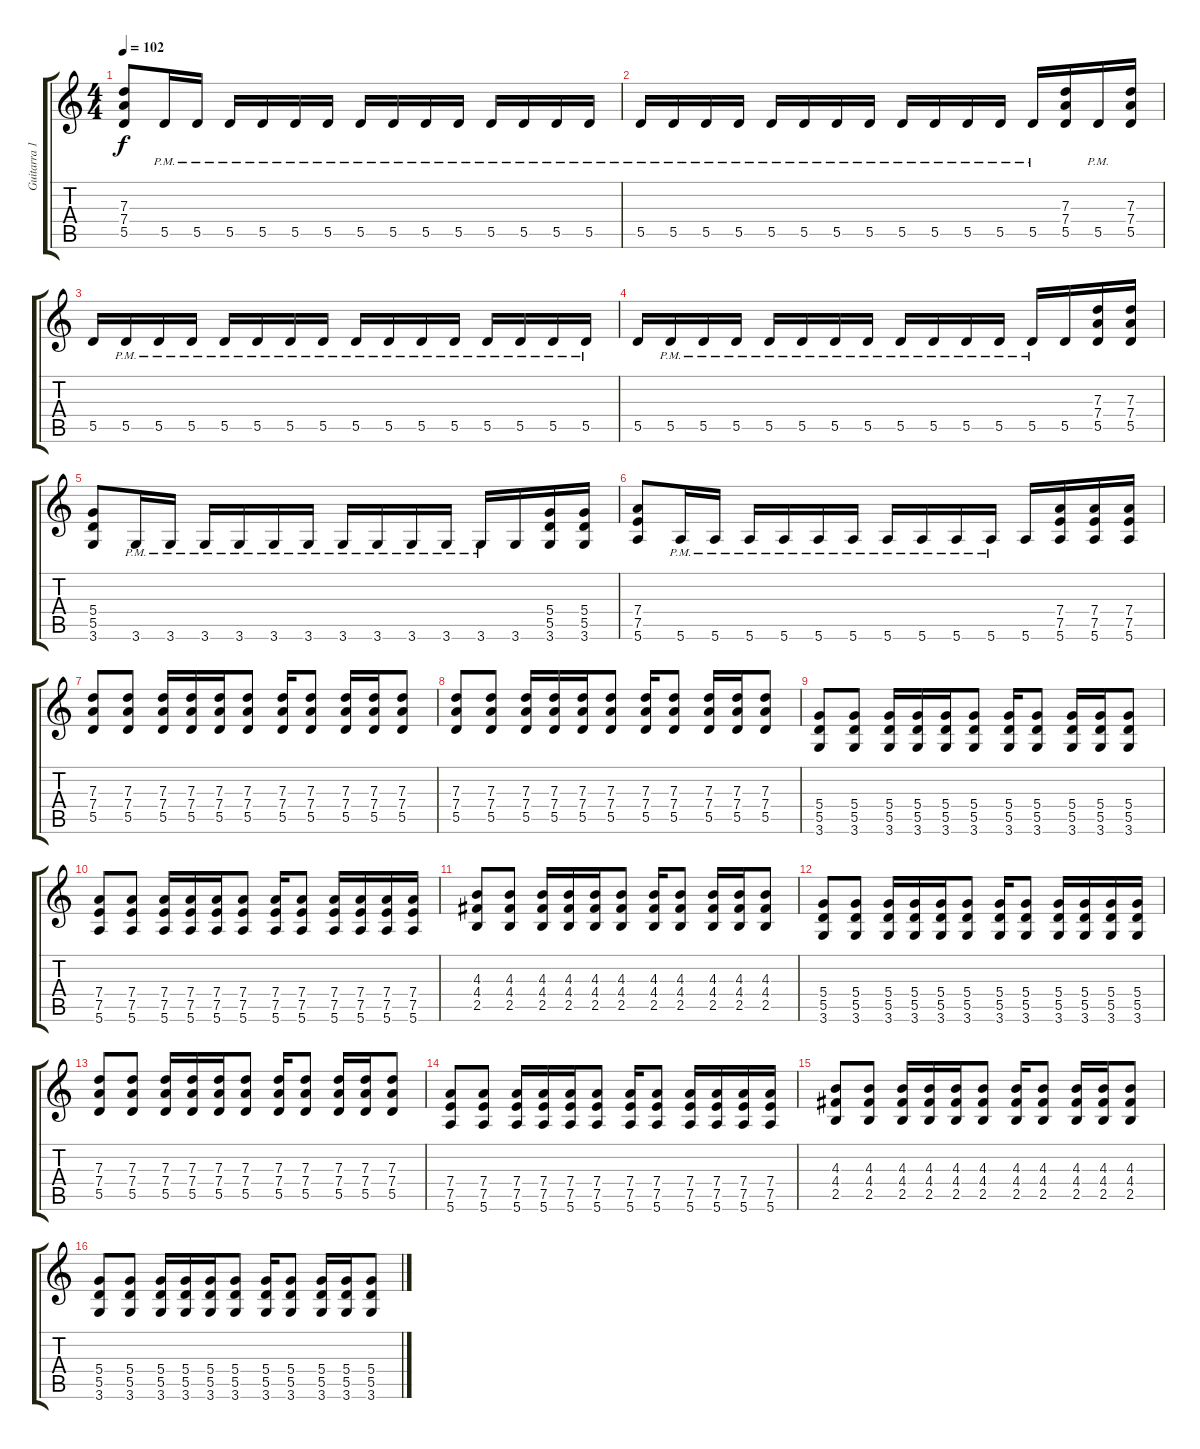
\track ("Guitarra 1" "Guitarra 1") {instrument distortionguitar}
\staff {score tabs}
\tuning (E4 B3 G3 D3 A2 E2) {hide}
\ts (4 4)
\tempo 102
\clef g2
\ks c
(7.3 7.4 5.5).8{dy f instrument overdrivenguitar} 5.5{pm}.16 5.5{pm}.16 5.5{pm}.16 5.5{pm}.16 5.5{pm}.16 5.5{pm}.16 5.5{pm}.16 5.5{pm}.16 5.5{pm}.16 5.5{pm}.16 5.5{pm}.16 5.5{pm}.16 5.5{pm}.16 5.5{pm}.16 |
5.5{pm}.16 5.5{pm}.16 5.5{pm}.16 5.5{pm}.16 5.5{pm}.16 5.5{pm}.16 5.5{pm}.16 5.5{pm}.16 5.5{pm}.16 5.5{pm}.16 5.5{pm}.16 5.5{pm}.16 5.5{pm}.16 (7.3 7.4 5.5).16 5.5{pm}.16 (7.3 7.4 5.5).16 |
5.5.16{instrument overdrivenguitar} 5.5{pm}.16 5.5{pm}.16 5.5{pm}.16 5.5{pm}.16 5.5{pm}.16 5.5{pm}.16 5.5{pm}.16 5.5{pm}.16 5.5{pm}.16 5.5{pm}.16 5.5{pm}.16 5.5{pm}.16 5.5{pm}.16 5.5{pm}.16 5.5{pm}.16 |
5.5.16{instrument overdrivenguitar} 5.5{pm}.16 5.5{pm}.16 5.5{pm}.16 5.5{pm}.16 5.5{pm}.16 5.5{pm}.16 5.5{pm}.16 5.5{pm}.16 5.5{pm}.16 5.5{pm}.16 5.5{pm}.16 5.5{pm}.16 5.5.16 (7.3 7.4 5.5).16 (7.3 7.4 5.5).16 |
(5.4 5.5 3.6).8{instrument overdrivenguitar} 3.6{pm}.16 3.6{pm}.16 3.6{pm}.16 3.6{pm}.16 3.6{pm}.16 3.6{pm}.16 3.6{pm}.16 3.6{pm}.16 3.6{pm}.16 3.6{pm}.16 3.6{pm}.16 3.6.16 (5.4 5.5 3.6).16 (5.4 5.5 3.6).16 |
(7.4 7.5 5.6).8{instrument overdrivenguitar} 5.6{pm}.16 5.6{pm}.16 5.6{pm}.16 5.6{pm}.16 5.6{pm}.16 5.6{pm}.16 5.6{pm}.16 5.6{pm}.16 5.6{pm}.16 5.6{pm}.16 5.6.16 (7.4 7.5 5.6).16 (7.4 7.5 5.6).16 (7.4 7.5 5.6).16 |
(7.3 7.4 5.5).8 (7.3 7.4 5.5).8 (7.3 7.4 5.5).16 (7.3 7.4 5.5).16 (7.3 7.4 5.5).16 (7.3 7.4 5.5).8 (7.3 7.4 5.5).16 (7.3 7.4 5.5).8 (7.3 7.4 5.5).16 (7.3 7.4 5.5).16 (7.3 7.4 5.5).8 |
(7.3 7.4 5.5).8 (7.3 7.4 5.5).8 (7.3 7.4 5.5).16 (7.3 7.4 5.5).16 (7.3 7.4 5.5).16 (7.3 7.4 5.5).8 (7.3 7.4 5.5).16 (7.3 7.4 5.5).8 (7.3 7.4 5.5).16 (7.3 7.4 5.5).16 (7.3 7.4 5.5).8 |
(5.4 5.5 3.6).8 (5.4 5.5 3.6).8 (5.4 5.5 3.6).16 (5.4 5.5 3.6).16 (5.4 5.5 3.6).16 (5.4 5.5 3.6).8 (5.4 5.5 3.6).16 (5.4 5.5 3.6).8 (5.4 5.5 3.6).16 (5.4 5.5 3.6).16 (5.4 5.5 3.6).8 |
(7.4 7.5 5.6).8 (7.4 7.5 5.6).8 (7.4 7.5 5.6).16 (7.4 7.5 5.6).16 (7.4 7.5 5.6).16 (7.4 7.5 5.6).8 (7.4 7.5 5.6).16 (7.4 7.5 5.6).8 (7.4 7.5 5.6).16 (7.4 7.5 5.6).16 (7.4 7.5 5.6).16 (7.4 7.5 5.6).16 |
(4.3 4.4 2.5).8 (4.3 4.4 2.5).8 (4.3 4.4 2.5).16 (4.3 4.4 2.5).16 (4.3 4.4 2.5).16 (4.3 4.4 2.5).8 (4.3 4.4 2.5).16 (4.3 4.4 2.5).8 (4.3 4.4 2.5).16 (4.3 4.4 2.5).16 (4.3 4.4 2.5).8 |
(5.4 5.5 3.6).8 (5.4 5.5 3.6).8 (5.4 5.5 3.6).16 (5.4 5.5 3.6).16 (5.4 5.5 3.6).16 (5.4 5.5 3.6).8 (5.4 5.5 3.6).16 (5.4 5.5 3.6).8 (5.4 5.5 3.6).16 (5.4 5.5 3.6).16 (5.4 5.5 3.6).16 (5.4 5.5 3.6).16 |
(7.3 7.4 5.5).8 (7.3 7.4 5.5).8 (7.3 7.4 5.5).16 (7.3 7.4 5.5).16 (7.3 7.4 5.5).16 (7.3 7.4 5.5).8 (7.3 7.4 5.5).16 (7.3 7.4 5.5).8 (7.3 7.4 5.5).16 (7.3 7.4 5.5).16 (7.3 7.4 5.5).8 |
(7.4 7.5 5.6).8 (7.4 7.5 5.6).8 (7.4 7.5 5.6).16 (7.4 7.5 5.6).16 (7.4 7.5 5.6).16 (7.4 7.5 5.6).8 (7.4 7.5 5.6).16 (7.4 7.5 5.6).8 (7.4 7.5 5.6).16 (7.4 7.5 5.6).16 (7.4 7.5 5.6).16 (7.4 7.5 5.6).16 |
(4.3 4.4 2.5).8 (4.3 4.4 2.5).8 (4.3 4.4 2.5).16 (4.3 4.4 2.5).16 (4.3 4.4 2.5).16 (4.3 4.4 2.5).8 (4.3 4.4 2.5).16 (4.3 4.4 2.5).8 (4.3 4.4 2.5).16 (4.3 4.4 2.5).16 (4.3 4.4 2.5).8 |
(5.4 5.5 3.6).8 (5.4 5.5 3.6).8 (5.4 5.5 3.6).16 (5.4 5.5 3.6).16 (5.4 5.5 3.6).16 (5.4 5.5 3.6).8 (5.4 5.5 3.6).16 (5.4 5.5 3.6).8 (5.4 5.5 3.6).16 (5.4 5.5 3.6).16 (5.4 5.5 3.6).8
